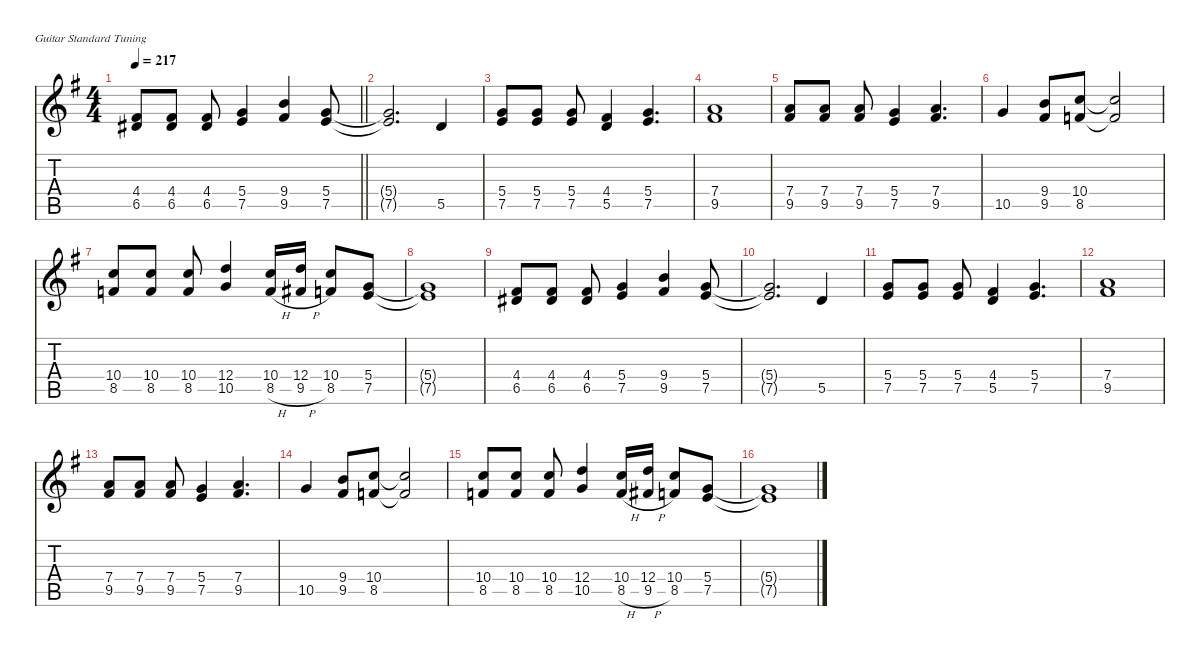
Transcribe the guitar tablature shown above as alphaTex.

\defaultSystemsLayout 4
\hideDynamics
\bracketExtendMode nobrackets
\singleTrackTrackNamePolicy hidden
\multiTrackTrackNamePolicy hidden
\firstSystemTrackNameMode fullname
\firstSystemTrackNameOrientation horizontal
\otherSystemsTrackNameOrientation horizontal
\track ("Guitar 3" "dist.guit.") {defaultSystemsLayout 8 instrument distortionguitar}
\staff {score tabs}
\tuning (E4 B3 G3 D3 A2 E2)
\ts (4 4)
\tempo 217
\clef g2
\barLineRight lightlight
\ks eminor
(4.4{acc #} 6.5{acc #}).8{dy f beam Up} (4.4{acc #} 6.5{acc #}).8{beam Up} (4.4{acc #} 6.5{acc #}).8{beam Up} (5.4{acc forcenatural} 7.5{acc forcenatural}).4{beam Up} (9.4{acc forcenatural} 9.5{acc #}).4{beam Up} (5.4{acc forcenatural} 7.5{acc forcenatural}).8{beam Up} |
(5.4{t acc forcenatural} 7.5{t acc forcenatural}).2{d beam Up} 5.5{acc forcenatural}.4{beam Up} |
(5.4{acc forcenatural} 7.5{acc forcenatural}).8{beam Up} (5.4{acc forcenatural} 7.5{acc forcenatural}).8{beam Up} (5.4{acc forcenatural} 7.5{acc forcenatural}).8{beam Up} (4.4{acc #} 5.5{acc forcenatural}).4{beam Up} (5.4{acc forcenatural} 7.5{acc forcenatural}).4{d beam Up} |
(7.4{acc forcenatural} 9.5{acc #}).1{beam Up} |
(7.4{acc forcenatural} 9.5{acc #}).8{beam Up} (7.4{acc forcenatural} 9.5{acc #}).8{beam Up} (7.4{acc forcenatural} 9.5{acc #}).8{beam Up} (5.4{acc forcenatural} 7.5{acc forcenatural}).4{beam Up} (7.4{acc forcenatural} 9.5{acc #}).4{d beam Up} |
10.5{acc forcenatural}.4{beam Up} (9.4{acc forcenatural} 9.5{acc #}).8{beam Up} (10.4{acc forcenatural} 8.5{acc forcenatural}).8{beam Up} (10.4{t acc forcenatural} 8.5{t acc forcenatural}).2{beam Up} |
(10.4{acc forcenatural} 8.5{acc forcenatural}).8{beam Up} (10.4{acc forcenatural} 8.5{acc forcenatural}).8{beam Up} (10.4{acc forcenatural} 8.5{acc forcenatural}).8{beam Up} (12.4{acc forcenatural} 10.5{acc forcenatural}).4{beam Up} (10.4{acc forcenatural} 8.5{h acc forcenatural}).16{beam Up} (12.4{acc forcenatural} 9.5{h acc #}).16{beam Up} (10.4{acc forcenatural} 8.5{acc forcenatural}).8{beam Up} (5.4{acc forcenatural} 7.5{acc forcenatural}).8{beam Up} |
(5.4{t acc forcenatural} 7.5{t acc forcenatural}).1{beam Up} |
(4.4{acc #} 6.5{acc #}).8{beam Up} (4.4{acc #} 6.5{acc #}).8{beam Up} (4.4{acc #} 6.5{acc #}).8{beam Up} (5.4{acc forcenatural} 7.5{acc forcenatural}).4{beam Up} (9.4{acc forcenatural} 9.5{acc #}).4{beam Up} (5.4{acc forcenatural} 7.5{acc forcenatural}).8{beam Up} |
(5.4{t acc forcenatural} 7.5{t acc forcenatural}).2{d beam Up} 5.5{acc forcenatural}.4{beam Up} |
(5.4{acc forcenatural} 7.5{acc forcenatural}).8{beam Up} (5.4{acc forcenatural} 7.5{acc forcenatural}).8{beam Up} (5.4{acc forcenatural} 7.5{acc forcenatural}).8{beam Up} (4.4{acc #} 5.5{acc forcenatural}).4{beam Up} (5.4{acc forcenatural} 7.5{acc forcenatural}).4{d beam Up} |
(7.4{acc forcenatural} 9.5{acc #}).1{beam Up} |
(7.4{acc forcenatural} 9.5{acc #}).8{beam Up} (7.4{acc forcenatural} 9.5{acc #}).8{beam Up} (7.4{acc forcenatural} 9.5{acc #}).8{beam Up} (5.4{acc forcenatural} 7.5{acc forcenatural}).4{beam Up} (7.4{acc forcenatural} 9.5{acc #}).4{d beam Up} |
10.5{acc forcenatural}.4{beam Up} (9.4{acc forcenatural} 9.5{acc #}).8{beam Up} (10.4{acc forcenatural} 8.5{acc forcenatural}).8{beam Up} (10.4{t acc forcenatural} 8.5{t acc forcenatural}).2{beam Up} |
(10.4{acc forcenatural} 8.5{acc forcenatural}).8{beam Up} (10.4{acc forcenatural} 8.5{acc forcenatural}).8{beam Up} (10.4{acc forcenatural} 8.5{acc forcenatural}).8{beam Up} (12.4{acc forcenatural} 10.5{acc forcenatural}).4{beam Up} (10.4{acc forcenatural} 8.5{h acc forcenatural}).16{beam Up} (12.4{acc forcenatural} 9.5{h acc #}).16{beam Up} (10.4{acc forcenatural} 8.5{acc forcenatural}).8{beam Up} (5.4{acc forcenatural} 7.5{acc forcenatural}).8{beam Up} |
(5.4{t acc forcenatural} 7.5{t acc forcenatural}).1{beam Up}
